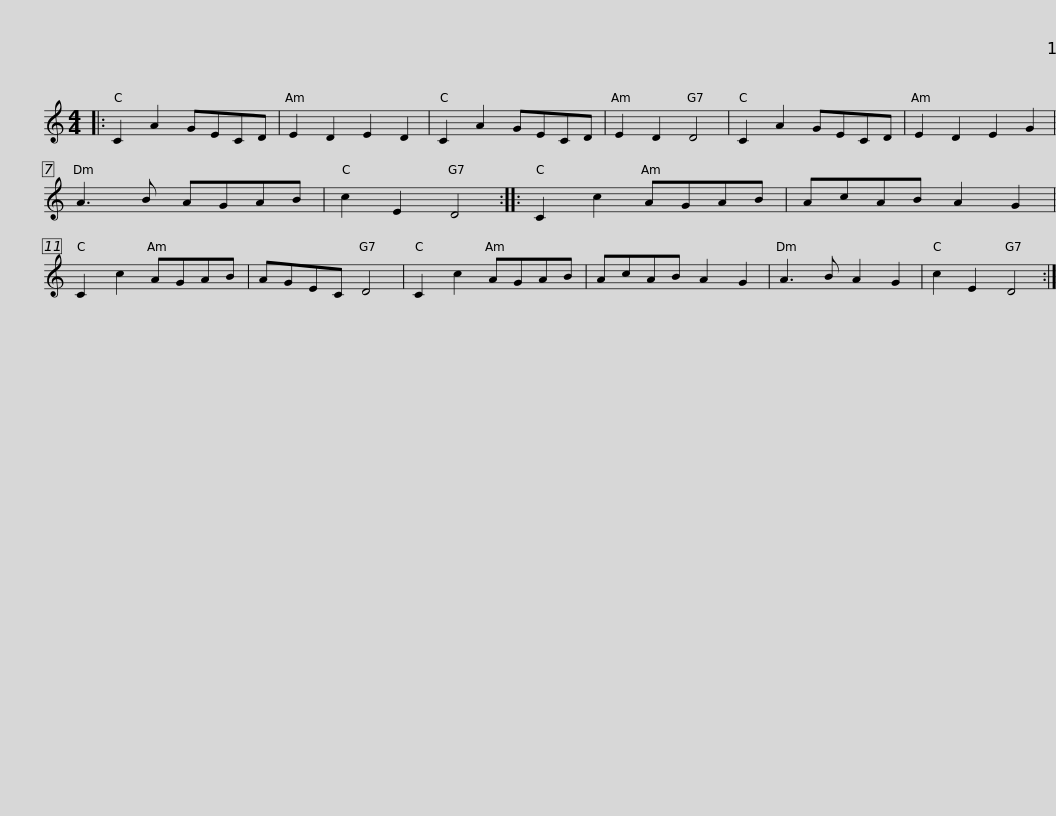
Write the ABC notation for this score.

X:1
L:1/8
M:4/4
I:linebreak $
K:C
V:1 treble
V:1
|: C2 A2 GECD | E2 D2 E2 D2 | C2 A2 GECD | E2 D2 D4 | C2 A2 GECD | %5
 E2 D2 E2 G2 | A3 B AGAB | c2 E2 D4 ::$ C2 c2 AGAB | AcAB A2 G2 | %10
 C2 c2 AGAB | AGEC D4 | C2 c2 AGAB | AcAB A2 G2 | A3 B A2 G2 | %15
 c2 E2 D4 :| %16
